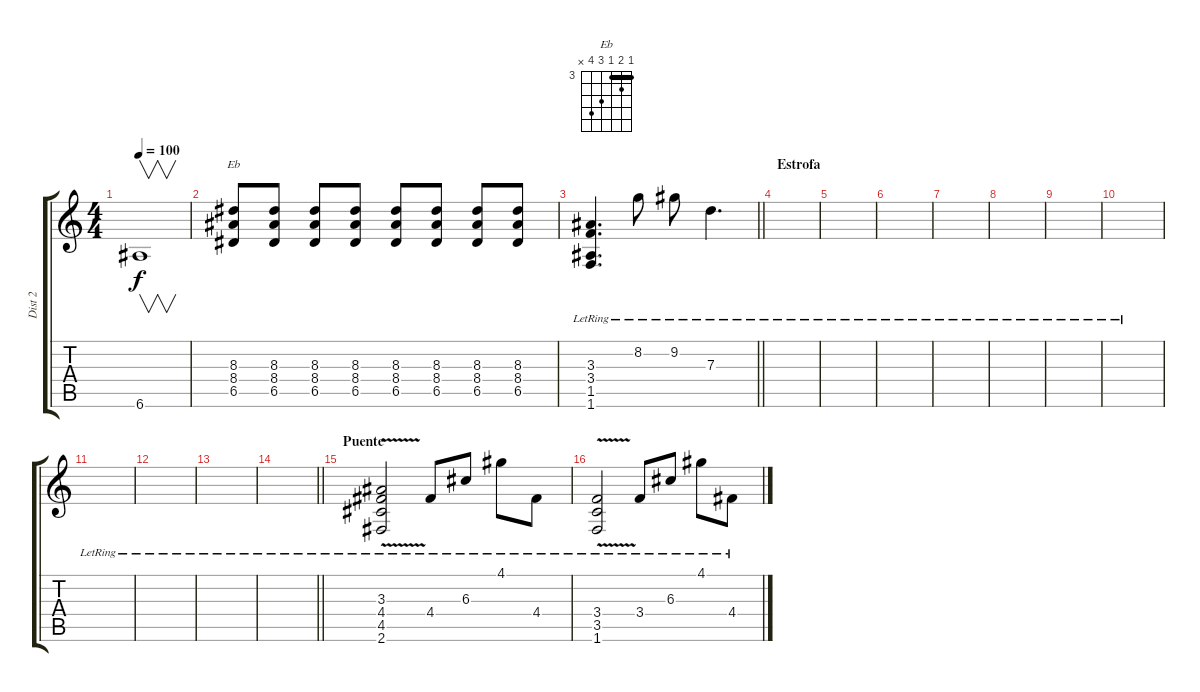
\track ("Dist 2" "Dist 2") {instrument overdrivenguitar}
\staff {score tabs}
\tuning (E4 B3 G3 D3 A2 E2) {hide}
\chord ("Eb" 3 4 3 5 6 x) {firstfret 3 barre 3}
\ts (4 4)
\tempo 100
\clef g2
\ks c
6.6{t}.1{v dy f} |
(8.3 8.4 6.5).8{ch "Eb" volume 5} (8.3 8.4 6.5).8 (8.3 8.4 6.5).8 (8.3 8.4 6.5).8 (8.3 8.4 6.5).8 (8.3 8.4 6.5).8 (8.3 8.4 6.5).8 (8.3 8.4 6.5).8 |
\barLineRight lightlight
(3.3{lr} 3.4{lr} 1.5{lr} 1.6{lr}).4{d} 8.2{lr}.8 9.2{lr}.8 7.3{lr}.4{d} |
\section ("" "Estrofa")
|
|
|
|
|
|
|
|
|
|
\barLineRight lightlight
|
\section ("" "Puente")
(3.3 4.4{lr} 4.5{v lr} 2.6{lr}).2{volume 3} 4.4{lr}.8 6.3{lr}.8 4.1{lr}.8 4.4{lr}.8 |
(3.4{lr} 3.5{v lr} 1.6{lr}).2 3.4{lr}.8 6.3{lr}.8 4.1{lr}.8 4.4{lr}.8
